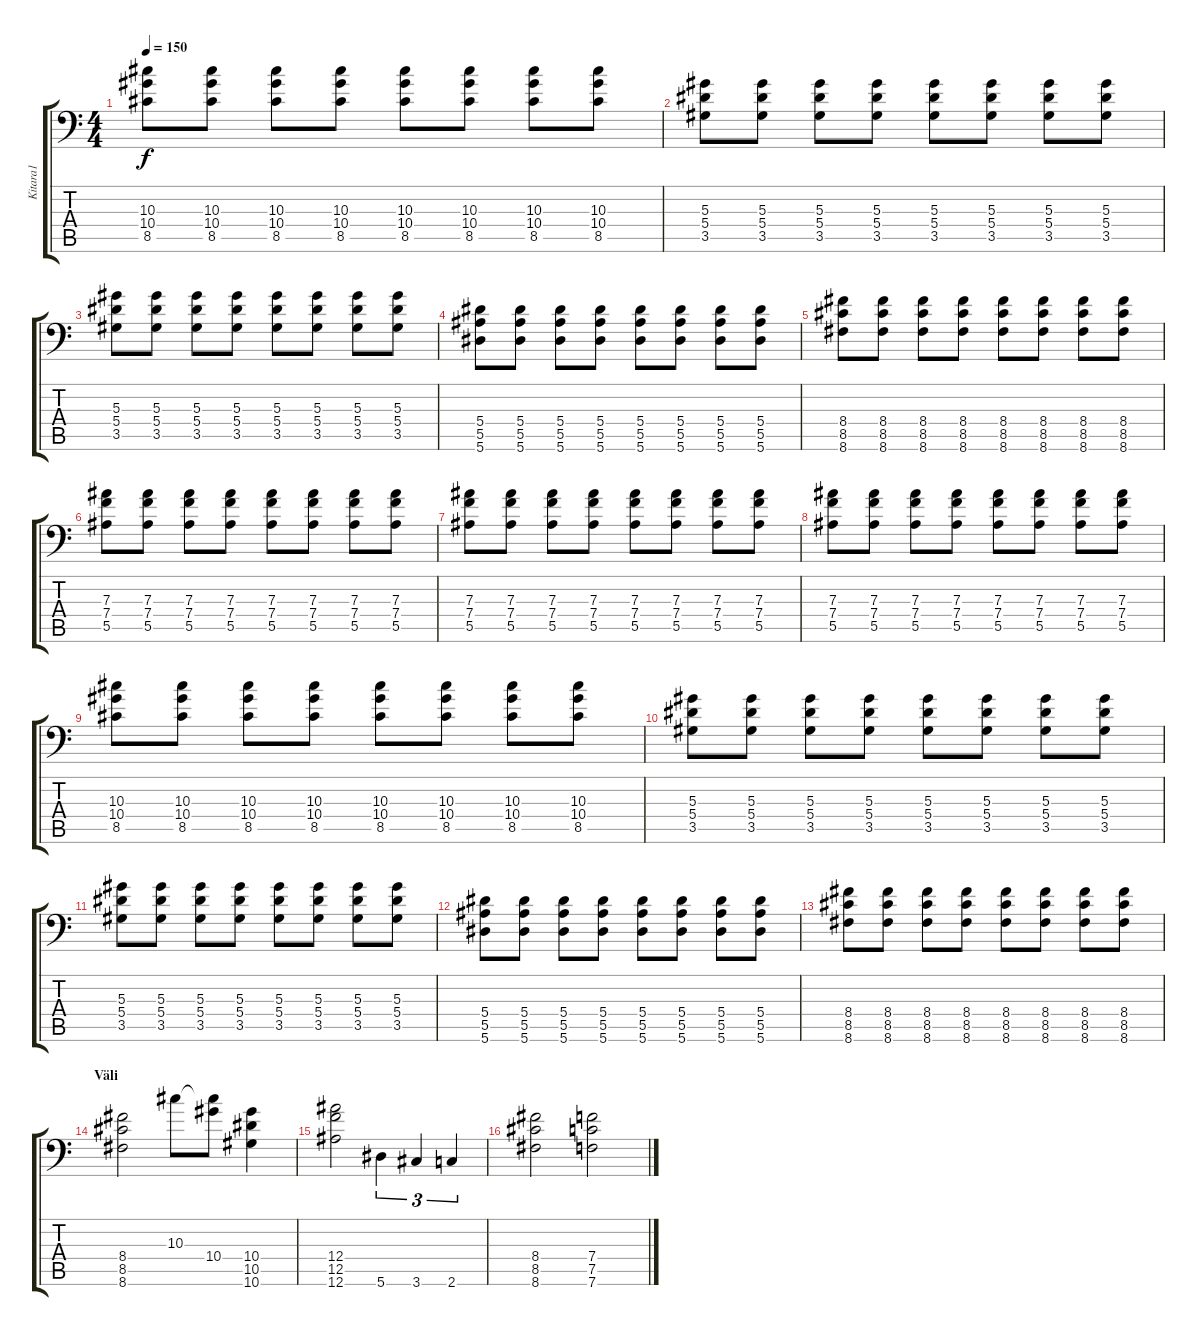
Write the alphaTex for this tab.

\track ("Kitara1" "Kitara1") {instrument distortionguitar}
\staff {score tabs}
\tuning (C4 G3 Eb3 Bb2 F2 Bb1) {hide}
\ts (4 4)
\tempo 150
\clef f4
\ks c
(10.3 10.4 8.5).8{dy f} (10.3 10.4 8.5).8 (10.3 10.4 8.5).8 (10.3 10.4 8.5).8 (10.3 10.4 8.5).8 (10.3 10.4 8.5).8 (10.3 10.4 8.5).8 (10.3 10.4 8.5).8 |
(5.3 5.4 3.5).8 (5.3 5.4 3.5).8 (5.3 5.4 3.5).8 (5.3 5.4 3.5).8 (5.3 5.4 3.5).8 (5.3 5.4 3.5).8 (5.3 5.4 3.5).8 (5.3 5.4 3.5).8 |
(5.3 5.4 3.5).8 (5.3 5.4 3.5).8 (5.3 5.4 3.5).8 (5.3 5.4 3.5).8 (5.3 5.4 3.5).8 (5.3 5.4 3.5).8 (5.3 5.4 3.5).8 (5.3 5.4 3.5).8 |
(5.4 5.5 5.6).8 (5.4 5.5 5.6).8 (5.4 5.5 5.6).8 (5.4 5.5 5.6).8 (5.4 5.5 5.6).8 (5.4 5.5 5.6).8 (5.4 5.5 5.6).8 (5.4 5.5 5.6).8 |
(8.4 8.5 8.6).8 (8.4 8.5 8.6).8 (8.4 8.5 8.6).8 (8.4 8.5 8.6).8 (8.4 8.5 8.6).8 (8.4 8.5 8.6).8 (8.4 8.5 8.6).8 (8.4 8.5 8.6).8 |
(7.3 7.4 5.5).8 (7.3 7.4 5.5).8 (7.3 7.4 5.5).8 (7.3 7.4 5.5).8 (7.3 7.4 5.5).8 (7.3 7.4 5.5).8 (7.3 7.4 5.5).8 (7.3 7.4 5.5).8 |
(7.3 7.4 5.5).8 (7.3 7.4 5.5).8 (7.3 7.4 5.5).8 (7.3 7.4 5.5).8 (7.3 7.4 5.5).8 (7.3 7.4 5.5).8 (7.3 7.4 5.5).8 (7.3 7.4 5.5).8 |
(7.3 7.4 5.5).8 (7.3 7.4 5.5).8 (7.3 7.4 5.5).8 (7.3 7.4 5.5).8 (7.3 7.4 5.5).8 (7.3 7.4 5.5).8 (7.3 7.4 5.5).8 (7.3 7.4 5.5).8 |
(10.3 10.4 8.5).8 (10.3 10.4 8.5).8 (10.3 10.4 8.5).8 (10.3 10.4 8.5).8 (10.3 10.4 8.5).8 (10.3 10.4 8.5).8 (10.3 10.4 8.5).8 (10.3 10.4 8.5).8 |
(5.3 5.4 3.5).8 (5.3 5.4 3.5).8 (5.3 5.4 3.5).8 (5.3 5.4 3.5).8 (5.3 5.4 3.5).8 (5.3 5.4 3.5).8 (5.3 5.4 3.5).8 (5.3 5.4 3.5).8 |
(5.3 5.4 3.5).8 (5.3 5.4 3.5).8 (5.3 5.4 3.5).8 (5.3 5.4 3.5).8 (5.3 5.4 3.5).8 (5.3 5.4 3.5).8 (5.3 5.4 3.5).8 (5.3 5.4 3.5).8 |
(5.4 5.5 5.6).8 (5.4 5.5 5.6).8 (5.4 5.5 5.6).8 (5.4 5.5 5.6).8 (5.4 5.5 5.6).8 (5.4 5.5 5.6).8 (5.4 5.5 5.6).8 (5.4 5.5 5.6).8 |
(8.4 8.5 8.6).8 (8.4 8.5 8.6).8 (8.4 8.5 8.6).8 (8.4 8.5 8.6).8 (8.4 8.5 8.6).8 (8.4 8.5 8.6).8 (8.4 8.5 8.6).8 (8.4 8.5 8.6).8 |
\section ("" "Väli")
(8.4 8.5 8.6).2 10.3.8 (10.3{t} 10.4).8 (10.4 10.5 10.6).4 |
(12.4 12.5 12.6).2 5.6.4{tu (3 2)} 3.6.4{tu (3 2)} 2.6.4{tu (3 2)} |
(8.4 8.5 8.6).2 (7.4 7.5 7.6).2
